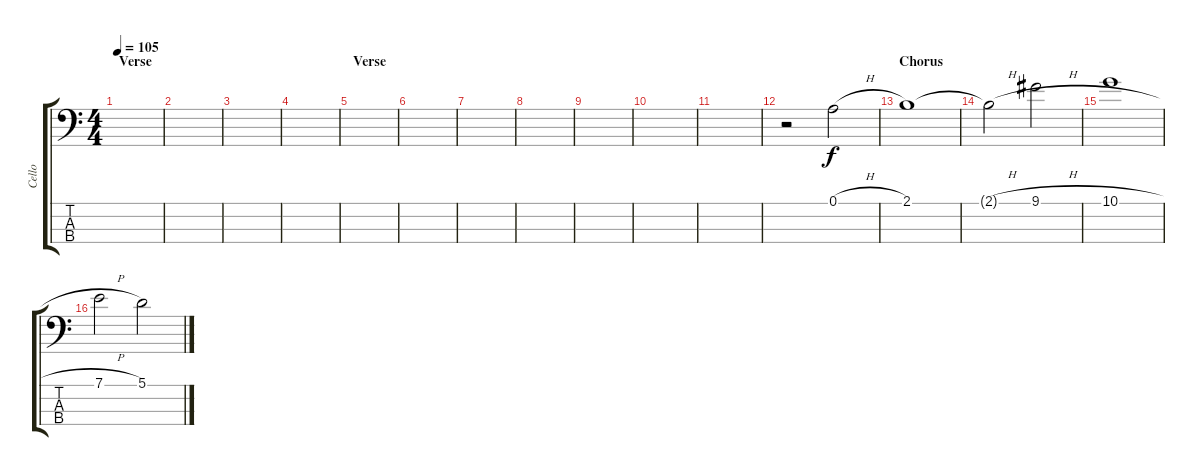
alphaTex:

\track ("Cello" "Cello") {instrument cello}
\staff {score tabs}
\tuning (A3 D3 G2 C2) {hide}
\ts (4 4)
\section ("" "Verse")
\tempo 105
\clef f4
\ks c
|
|
|
|
\section ("" "Verse")
|
|
|
|
|
|
|
r.2 0.1{h}.2 |
\section ("" "Chorus")
2.1.1 |
2.1{h t}.2 9.1{h}.2 |
10.1{h}.1 |
7.1{h}.2 5.1{h}.2
